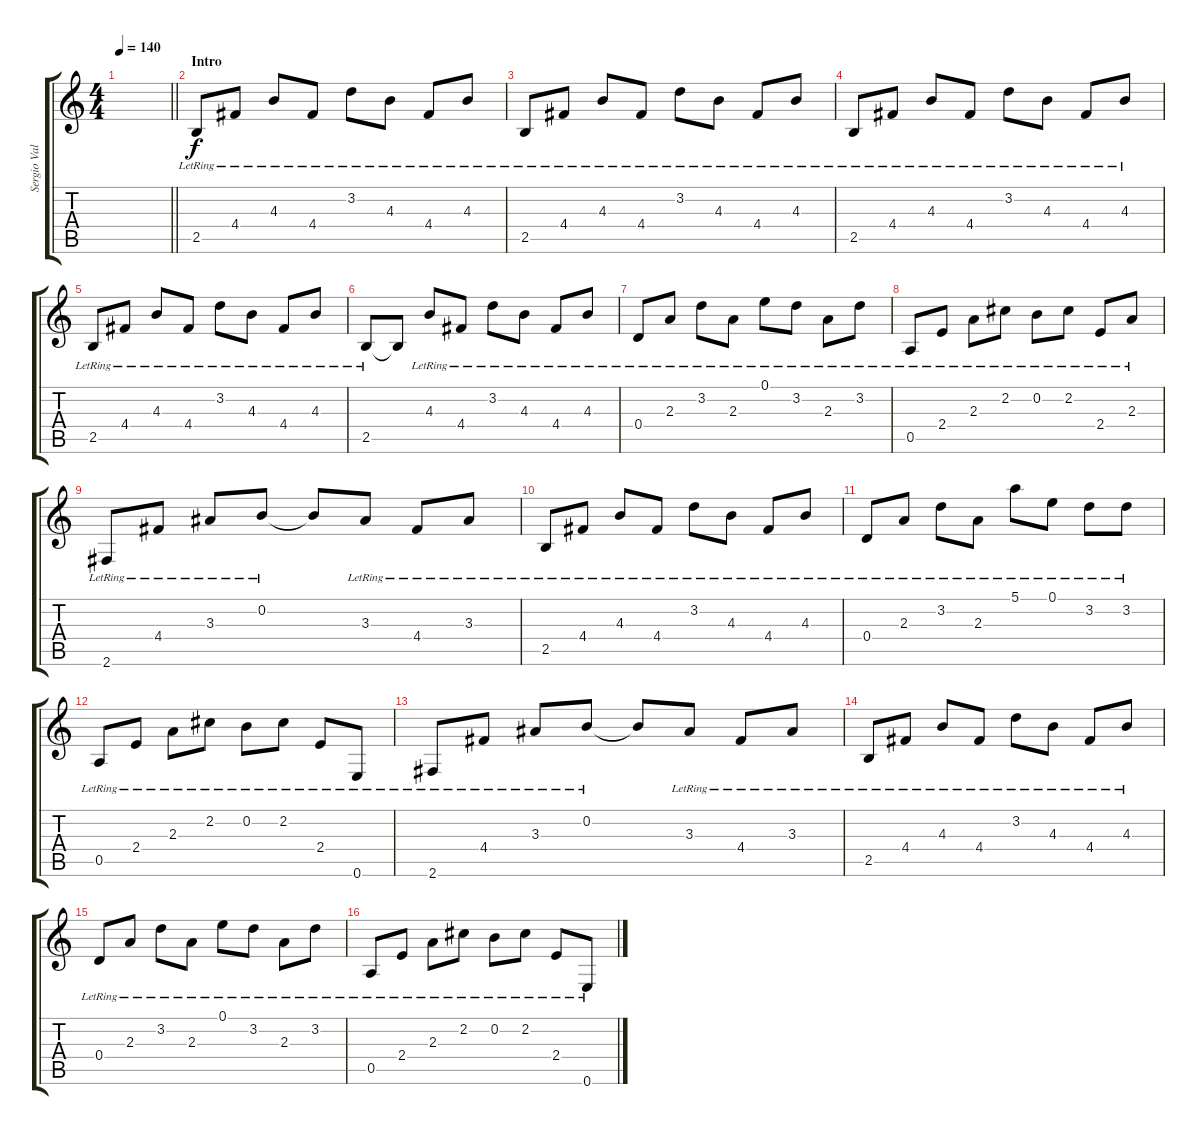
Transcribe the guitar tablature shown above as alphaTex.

\track ("Sergio Vallín" "Sergio Val") {instrument electricguitarjazz}
\staff {score tabs}
\tuning (E4 B3 G3 D3 A2 E2) {hide}
\ts (4 4)
\tempo 140
\clef g2
\barLineRight lightlight
\ks c
|
\section ("" "Intro")
2.5{lr}.8 4.4{lr}.8 4.3{lr}.8 4.4{lr}.8 3.2{lr}.8 4.3{lr}.8 4.4{lr}.8 4.3{lr}.8 |
2.5{lr}.8 4.4{lr}.8 4.3{lr}.8 4.4{lr}.8 3.2{lr}.8 4.3{lr}.8 4.4{lr}.8 4.3{lr}.8 |
2.5{lr}.8 4.4{lr}.8 4.3{lr}.8 4.4{lr}.8 3.2{lr}.8 4.3{lr}.8 4.4{lr}.8 4.3{lr}.8 |
2.5{lr}.8 4.4{lr}.8 4.3{lr}.8 4.4{lr}.8 3.2{lr}.8 4.3{lr}.8 4.4{lr}.8 4.3{lr}.8 |
2.5{lr}.8 2.5{t}.8 4.3{lr}.8 4.4{lr}.8 3.2{lr}.8 4.3{lr}.8 4.4{lr}.8 4.3{lr}.8 |
0.4{lr}.8 2.3{lr}.8 3.2{lr}.8 2.3{lr}.8 0.1{lr}.8 3.2{lr}.8 2.3{lr}.8 3.2{lr}.8 |
0.5{lr}.8 2.4{lr}.8 2.3{lr}.8 2.2{lr}.8 0.2{lr}.8 2.2{lr}.8 2.4{lr}.8 2.3{lr}.8 |
2.6{lr}.8 4.4{lr}.8 3.3{lr}.8 0.2{lr}.8 0.2{t}.8 3.3{lr}.8 4.4{lr}.8 3.3{lr}.8 |
2.5{lr}.8 4.4{lr}.8 4.3{lr}.8 4.4{lr}.8 3.2{lr}.8 4.3{lr}.8 4.4{lr}.8 4.3{lr}.8 |
0.4{lr}.8 2.3{lr}.8 3.2{lr}.8 2.3{lr}.8 5.1{lr}.8 0.1{lr}.8 3.2{lr}.8 3.2{lr}.8 |
0.5{lr}.8 2.4{lr}.8 2.3{lr}.8 2.2{lr}.8 0.2{lr}.8 2.2{lr}.8 2.4{lr}.8 0.6{lr}.8 |
2.6{lr}.8 4.4{lr}.8 3.3{lr}.8 0.2{lr}.8 0.2{t}.8 3.3{lr}.8 4.4{lr}.8 3.3{lr}.8 |
2.5{lr}.8 4.4{lr}.8 4.3{lr}.8 4.4{lr}.8 3.2{lr}.8 4.3{lr}.8 4.4{lr}.8 4.3{lr}.8 |
0.4{lr}.8 2.3{lr}.8 3.2{lr}.8 2.3{lr}.8 0.1{lr}.8 3.2{lr}.8 2.3{lr}.8 3.2{lr}.8 |
0.5{lr}.8 2.4{lr}.8 2.3{lr}.8 2.2{lr}.8 0.2{lr}.8 2.2{lr}.8 2.4{lr}.8 0.6{lr}.8
